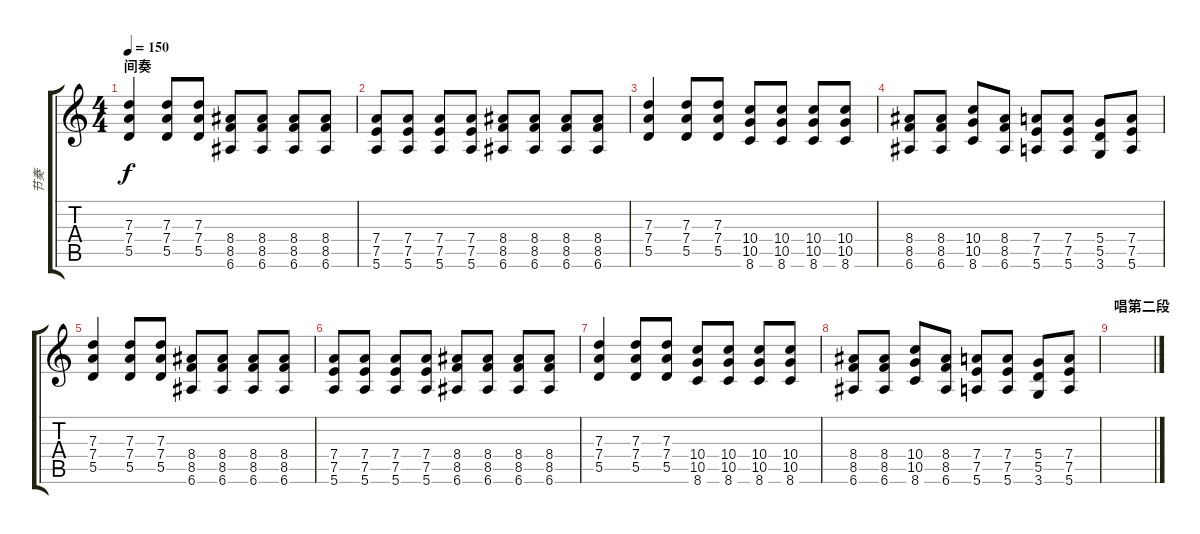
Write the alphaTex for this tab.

\track ("节奏" "节奏") {instrument distortionguitar}
\staff {score tabs}
\tuning (E4 B3 G3 D3 A2 E2) {hide}
\ts (4 4)
\section ("" "间奏")
\tempo 150
\clef g2
\ks c
(7.3 7.4 5.5).4{dy f} (7.3 7.4 5.5).8 (7.3 7.4 5.5).8 (8.4 8.5 6.6).8 (8.4 8.5 6.6).8 (8.4 8.5 6.6).8 (8.4 8.5 6.6).8 |
(7.4 7.5 5.6).8 (7.4 7.5 5.6).8 (7.4 7.5 5.6).8 (7.4 7.5 5.6).8 (8.4 8.5 6.6).8 (8.4 8.5 6.6).8 (8.4 8.5 6.6).8 (8.4 8.5 6.6).8 |
(7.3 7.4 5.5).4 (7.3 7.4 5.5).8 (7.3 7.4 5.5).8 (10.4 10.5 8.6).8 (10.4 10.5 8.6).8 (10.4 10.5 8.6).8 (10.4 10.5 8.6).8 |
(8.4 8.5 6.6).8 (8.4 8.5 6.6).8 (10.4 10.5 8.6).8 (8.4 8.5 6.6).8 (7.4 7.5 5.6).8 (7.4 7.5 5.6).8 (5.4 5.5 3.6).8 (7.4 7.5 5.6).8 |
(7.3 7.4 5.5).4 (7.3 7.4 5.5).8 (7.3 7.4 5.5).8 (8.4 8.5 6.6).8 (8.4 8.5 6.6).8 (8.4 8.5 6.6).8 (8.4 8.5 6.6).8 |
(7.4 7.5 5.6).8 (7.4 7.5 5.6).8 (7.4 7.5 5.6).8 (7.4 7.5 5.6).8 (8.4 8.5 6.6).8 (8.4 8.5 6.6).8 (8.4 8.5 6.6).8 (8.4 8.5 6.6).8 |
(7.3 7.4 5.5).4 (7.3 7.4 5.5).8 (7.3 7.4 5.5).8 (10.4 10.5 8.6).8 (10.4 10.5 8.6).8 (10.4 10.5 8.6).8 (10.4 10.5 8.6).8 |
(8.4 8.5 6.6).8 (8.4 8.5 6.6).8 (10.4 10.5 8.6).8 (8.4 8.5 6.6).8 (7.4 7.5 5.6).8 (7.4 7.5 5.6).8 (5.4 5.5 3.6).8 (7.4 7.5 5.6).8 |
\section ("" "唱第二段")
